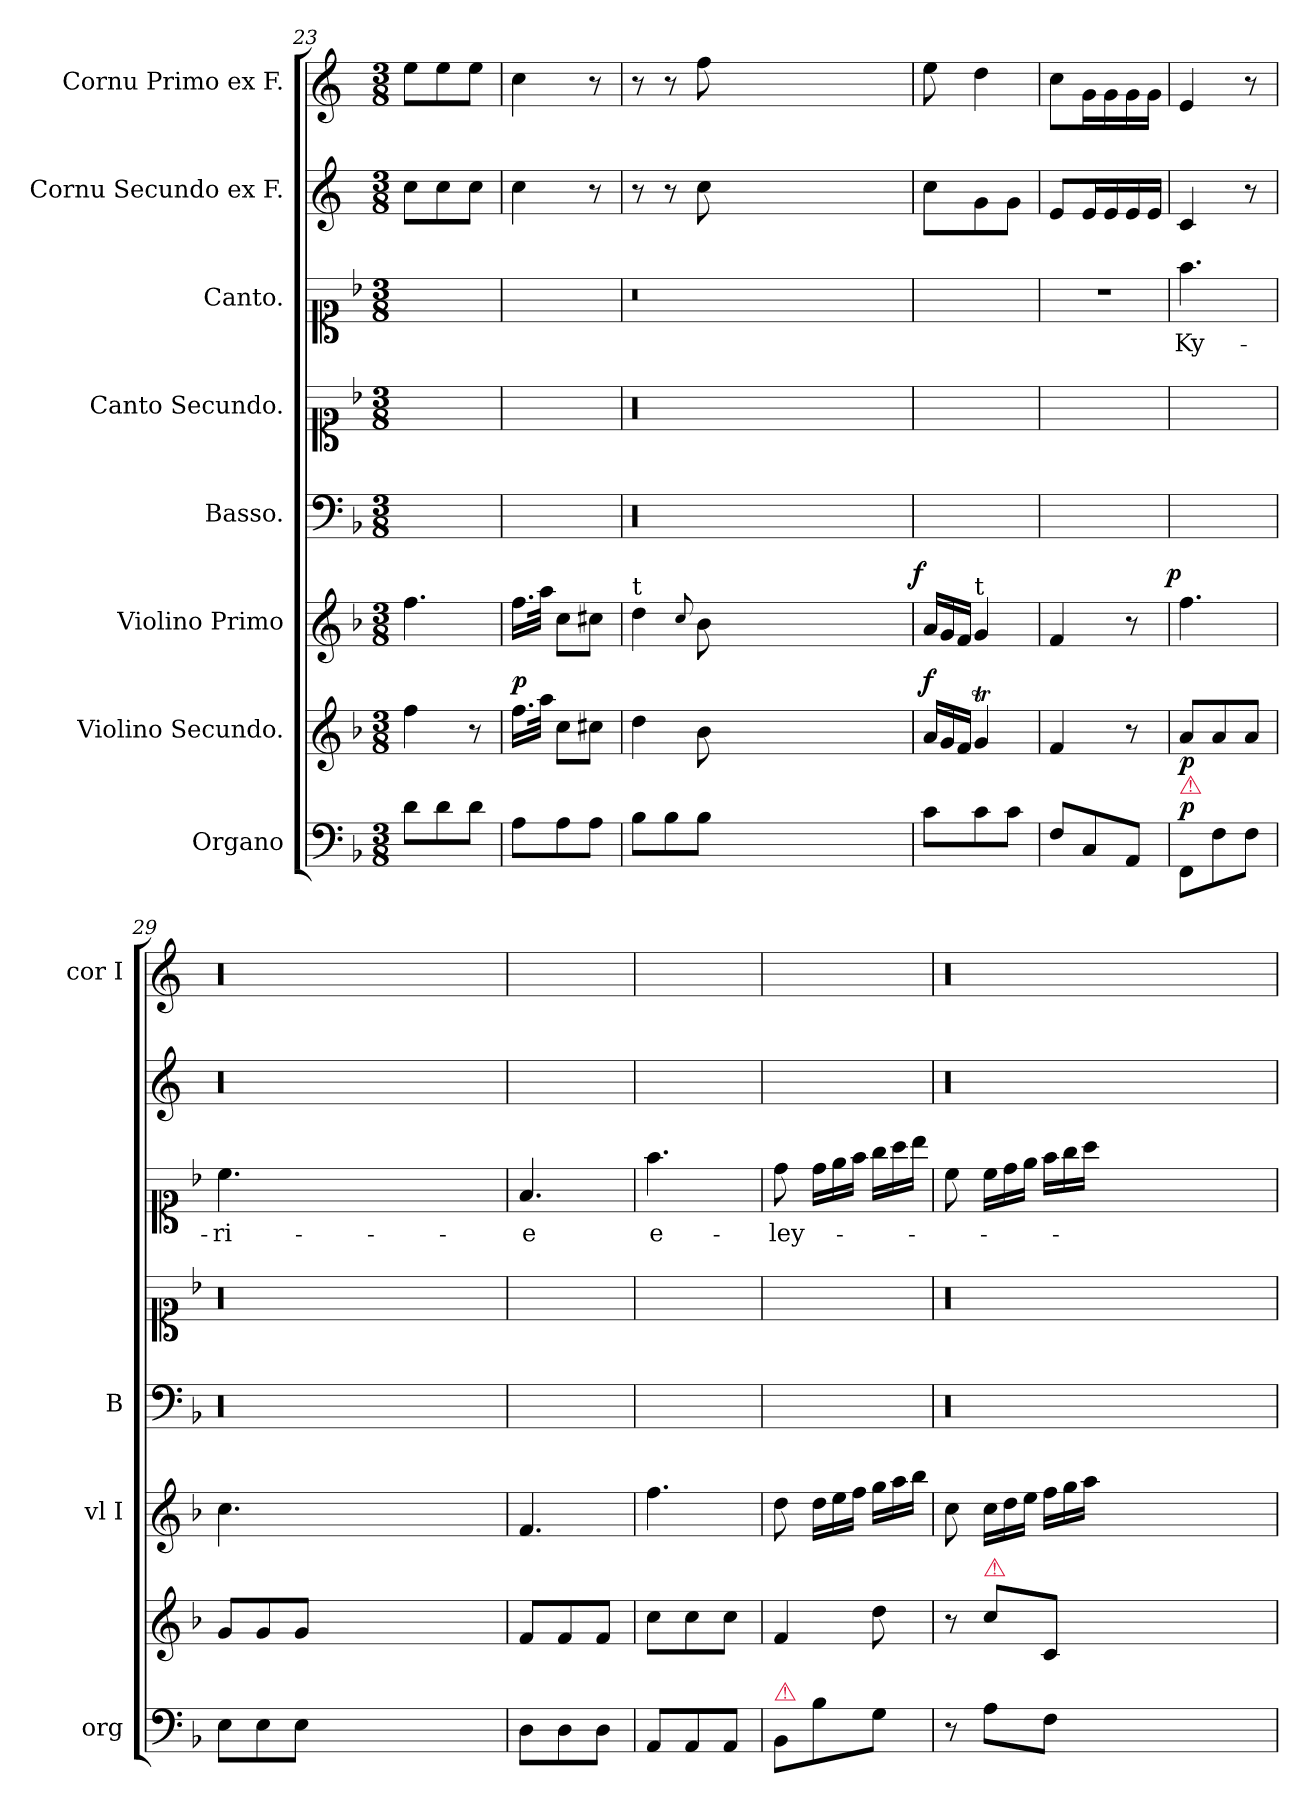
**kern	**dynam	**kern	**dynam	**kern	**dynam	**kern	**kern	**kern	**text	**kern	**kern
*part8	*part8	*part7	*part7	*part6	*part6	*part5	*part4	*part3	*part3	*part2	*part1
*staff8	*staff8	*staff7	*staff7	*staff6	*staff6	*staff5	*staff4	*staff3	*staff3	*staff2	*staff1
*I"Organo	*	*I"Violino Secundo.	*	*I"Violino Primo	*	*I"Basso.	*I"Canto Secundo.	*I"Canto.	*	*I"Cornu Secundo ex F.	*I"Cornu Primo ex F.
*I'org	*	*	*	*I'vl I	*	*I'B	*	*	*	*	*I'cor I
*clefF4	*	*clefG2	*	*clefG2	*	*clefF4	*clefC1	*clefC1	*	*clefG2	*clefG2
*	*	*	*	*	*	*	*	*	*	*ITrd4c7	*ITrd4c7
*k[b-]	*	*k[b-]	*	*k[b-]	*	*k[b-]	*k[b-]	*k[b-]	*	*k[b-]	*k[b-]
*M3/8	*	*M3/8	*	*M3/8	*	*M3/8	*M3/8	*M3/8	*	*M3/8	*M3/8
=23	=23	=23	=23	=23	=23	=23	=23	=23	=23	=23	=23
8d\L	.	4ff\	.	4.ff\	.	4.ryy	4.ryy	4.ryy	.	8f\L	8a\L
8d\	.	.	.	.	.	.	.	.	.	8f\	8a\
8d\J	.	8r	.	.	.	.	.	.	.	8f\J	8a\J
=24	=24	=24	=24	=24	=24	=24	=24	=24	=24	=24	=24
!	!	!	!LO:DY:a	!	!	!	!	!	!	!	!
8A\L	.	16.ff\LL	p.	16.ff\LL	.	4.ryy	4.ryy	4.ryy	.	4f\	4f\
.	.	32aa\JJk	.	32aa\JJk	.	.	.	.	.	.	.
8A\	.	8cc\L	.	8cc\L	.	.	.	.	.	.	.
8A\J	.	8cc#X\J	.	8cc#X\J	.	.	.	.	.	8r	8r
=25	=25	=25	=25	=25	=25	=25	=25	=25	=25	=25	=25
!	!	!	!	!LO:TX:a:t=t	!	!	!	!	!	!	!
!	!	!	!	!	!	!LO:N:vis=00	!LO:N:vis=00	!LO:N:vis=0	!	!	!
8B-\L	.	4dd\	.	4dd\	.	1.r	1.r	2.r	.	8r	8r
8B-\	.	.	.	.	.	.	.	.	.	8r	8r
.	.	.	.	8qqcc/	.	.	.	.	.	.	.
8B-\J	.	8b-\	.	8b-\	.	.	.	.	.	8f\	8b-\
1ryy	.	1ryy	.	1ryy	.	.	.	.	.	1ryy	1ryy
.	.	.	.	.	.	.	.	2.ryy	.	.	.
8ryy	.	8ryy	.	8ryy	.	.	.	.	.	8ryy	8ryy
=26	=26	=26	=26	=26	=26	=26	=26	=26	=26	=26	=26
*	*	*Xtuplet	*	*Xtuplet	*	*	*	*	*	*	*
!	!	!	!LO:DY:a	!	!LO:DY:a:rj	!	!	!	!	!	!
8c\L	.	24a/LL	f.	24a/LL	f.	4.ryy	4.ryy	4.ryy	.	8f\L	8a\
.	.	24g/	.	24g/	.	.	.	.	.	.	.
.	.	24f/JJ	.	24f/JJ	.	.	.	.	.	.	.
!	!	!	!	!LO:TX:a:t=t	!	!	!	!	!	!	!
8c\	.	4gT/	.	4g/	.	.	.	.	.	8c\	4g\
8c\J	.	.	.	.	.	.	.	.	.	8c\J	.
=27	=27	=27	=27	=27	=27	=27	=27	=27	=27	=27	=27
8F/L	.	4f/	.	4f/	.	4.ryy	4.ryy	4.r	.	8A/L	8f\L
8C/	.	.	.	.	.	.	.	.	.	16A/L	16c\L
.	.	.	.	.	.	.	.	.	.	16A/	16c\
8AA/J	.	8r	.	8r	.	.	.	.	.	16A/	16c\
.	.	.	.	.	.	.	.	.	.	16A/JJ	16c\JJ
=28	=28	=28	=28	=28	=28	=28	=28	=28	=28	=28	=28
!LO:TX:a:color=crimson:t=⚠	!	!	!	!	!	!	!	!	!	!	!
!	!LO:DY:a	!	!	!	!LO:DY:a:rj	!	!	!	!	!	!
8FF/L	p.	8a/L	p	4.ff\	p.	4.ryy	4.ryy	4.ff\	Ky-	4F/	4A/
8F\	.	8a/	.	.	.	.	.	.	.	.	.
8F\J	.	8a/J	.	.	.	.	.	.	.	8r	8r
=29	=29	=29	=29	=29	=29	=29	=29	=29	=29	=29	=29
!	!	!	!	!	!	!LO:N:vis=00	!LO:N:vis=00	!	!	!LO:N:vis=00	!LO:N:vis=00
8E\L	.	8g/L	.	4.cc\	.	1.r	1.r	4.cc\	-ri-	1.r	1.r
8E\	.	8g/	.	.	.	.	.	.	.	.	.
8E\J	.	8g/J	.	.	.	.	.	.	.	.	.
1ryy	.	1ryy	.	1ryy	.	.	.	1ryy	.	.	.
8ryy	.	8ryy	.	8ryy	.	.	.	8ryy	.	.	.
=30	=30	=30	=30	=30	=30	=30	=30	=30	=30	=30	=30
8D\L	.	8f/L	.	4.f/	.	4.ryy	4.ryy	4.f/	-e	4.ryy	4.ryy
8D\	.	8f/	.	.	.	.	.	.	.	.	.
8D\J	.	8f/J	.	.	.	.	.	.	.	.	.
=31	=31	=31	=31	=31	=31	=31	=31	=31	=31	=31	=31
8AA/L	.	8cc\L	.	4.ff\	.	4.ryy	4.ryy	4.ff\	e-	4.ryy	4.ryy
8AA/	.	8cc\	.	.	.	.	.	.	.	.	.
8AA/J	.	8cc\J	.	.	.	.	.	.	.	.	.
=32	=32	=32	=32	=32	=32	=32	=32	=32	=32	=32	=32
!LO:TX:a:color=crimson:t=⚠	!	!	!	!	!	!	!	!	!	!	!
8BB-/L	.	4f/	.	8dd\	.	4.ryy	4.ryy	8dd\	-ley-	4.ryy	4.ryy
*	*	*	*	*	*	*	*	*Xtuplet	*	*	*
8B-\	.	.	.	24dd\LL	.	.	.	24dd\LL	.	.	.
.	.	.	.	24ee\	.	.	.	24ee\	.	.	.
.	.	.	.	24ff\JJ	.	.	.	24ff\JJ	.	.	.
8G\J	.	8dd\	.	24gg\LL	.	.	.	24gg\LL	.	.	.
.	.	.	.	24aa\	.	.	.	24aa\	.	.	.
.	.	.	.	24bb-\JJ	.	.	.	24bb-\JJ	.	.	.
=33	=33	=33	=33	=33	=33	=33	=33	=33	=33	=33	=33
!	!	!	!	!	!	!LO:N:vis=00	!LO:N:vis=00	!	!	!LO:N:vis=00	!LO:N:vis=00
8r	.	8r	.	8cc\	.	1.r	1.r	8cc\	.	1.r	1.r
!	!	!LO:TX:a:color=crimson:t=⚠	!	!	!	!	!	!	!	!	!
8A\L	.	8cc\L	.	24cc\LL	.	.	.	24cc\LL	.	.	.
.	.	.	.	24dd\	.	.	.	24dd\	.	.	.
.	.	.	.	24ee\JJ	.	.	.	24ee\JJ	.	.	.
8F\J	.	8c/J	.	24ff\LL	.	.	.	24ff\LL	.	.	.
.	.	.	.	24gg\	.	.	.	24gg\	.	.	.
.	.	.	.	24aa\JJ	.	.	.	24aa\JJ	.	.	.
1ryy	.	1ryy	.	1ryy	.	.	.	1ryy	.	.	.
8ryy	.	8ryy	.	8ryy	.	.	.	8ryy	.	.	.
=	=	=	=	=	=	=	=	=	=	=	=
*-	*-	*-	*-	*-	*-	*-	*-	*-	*-	*-	*-
